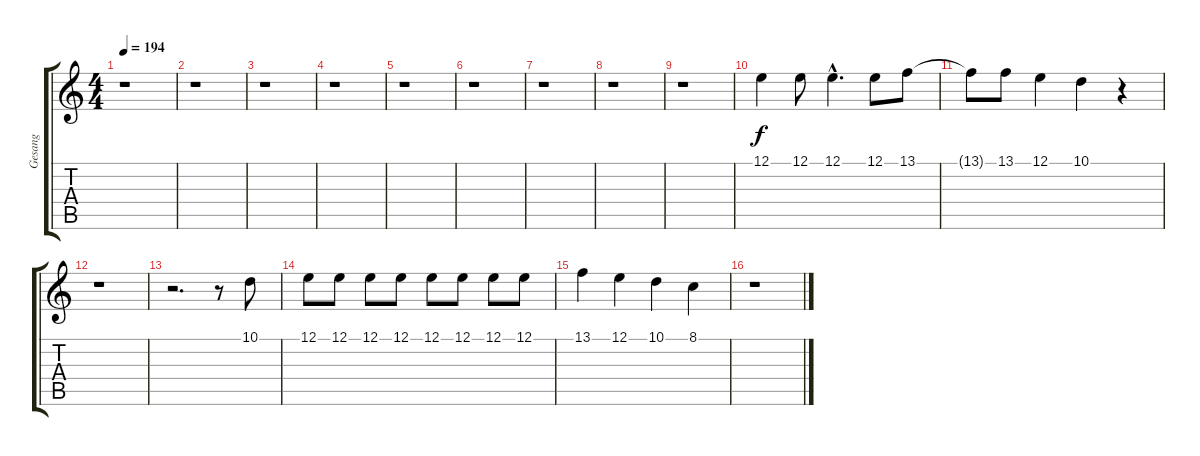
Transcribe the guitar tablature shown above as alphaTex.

\track ("Gesang" "Gesang") {instrument voiceoohs}
\staff {score tabs}
\tuning (E4 B3 G3 D3 A2 E2) {hide}
\ts (4 4)
\tempo 194
\clef g2
\ks c
r.1{dy f instrument voiceoohs} |
r.1 |
r.1 |
r.1 |
r.1 |
r.1 |
r.1 |
r.1 |
r.1 |
12.1.4 12.1.8 12.1{hac}.4{d} 12.1.8 13.1.8 |
13.1{t}.8 13.1.8 12.1.4 10.1.4 r.4 |
r.1 |
r.2{d} r.8 10.1.8 |
12.1.8 12.1.8 12.1.8 12.1.8 12.1.8 12.1.8 12.1.8 12.1.8 |
13.1.4 12.1.4 10.1.4 8.1.4 |
r.1
